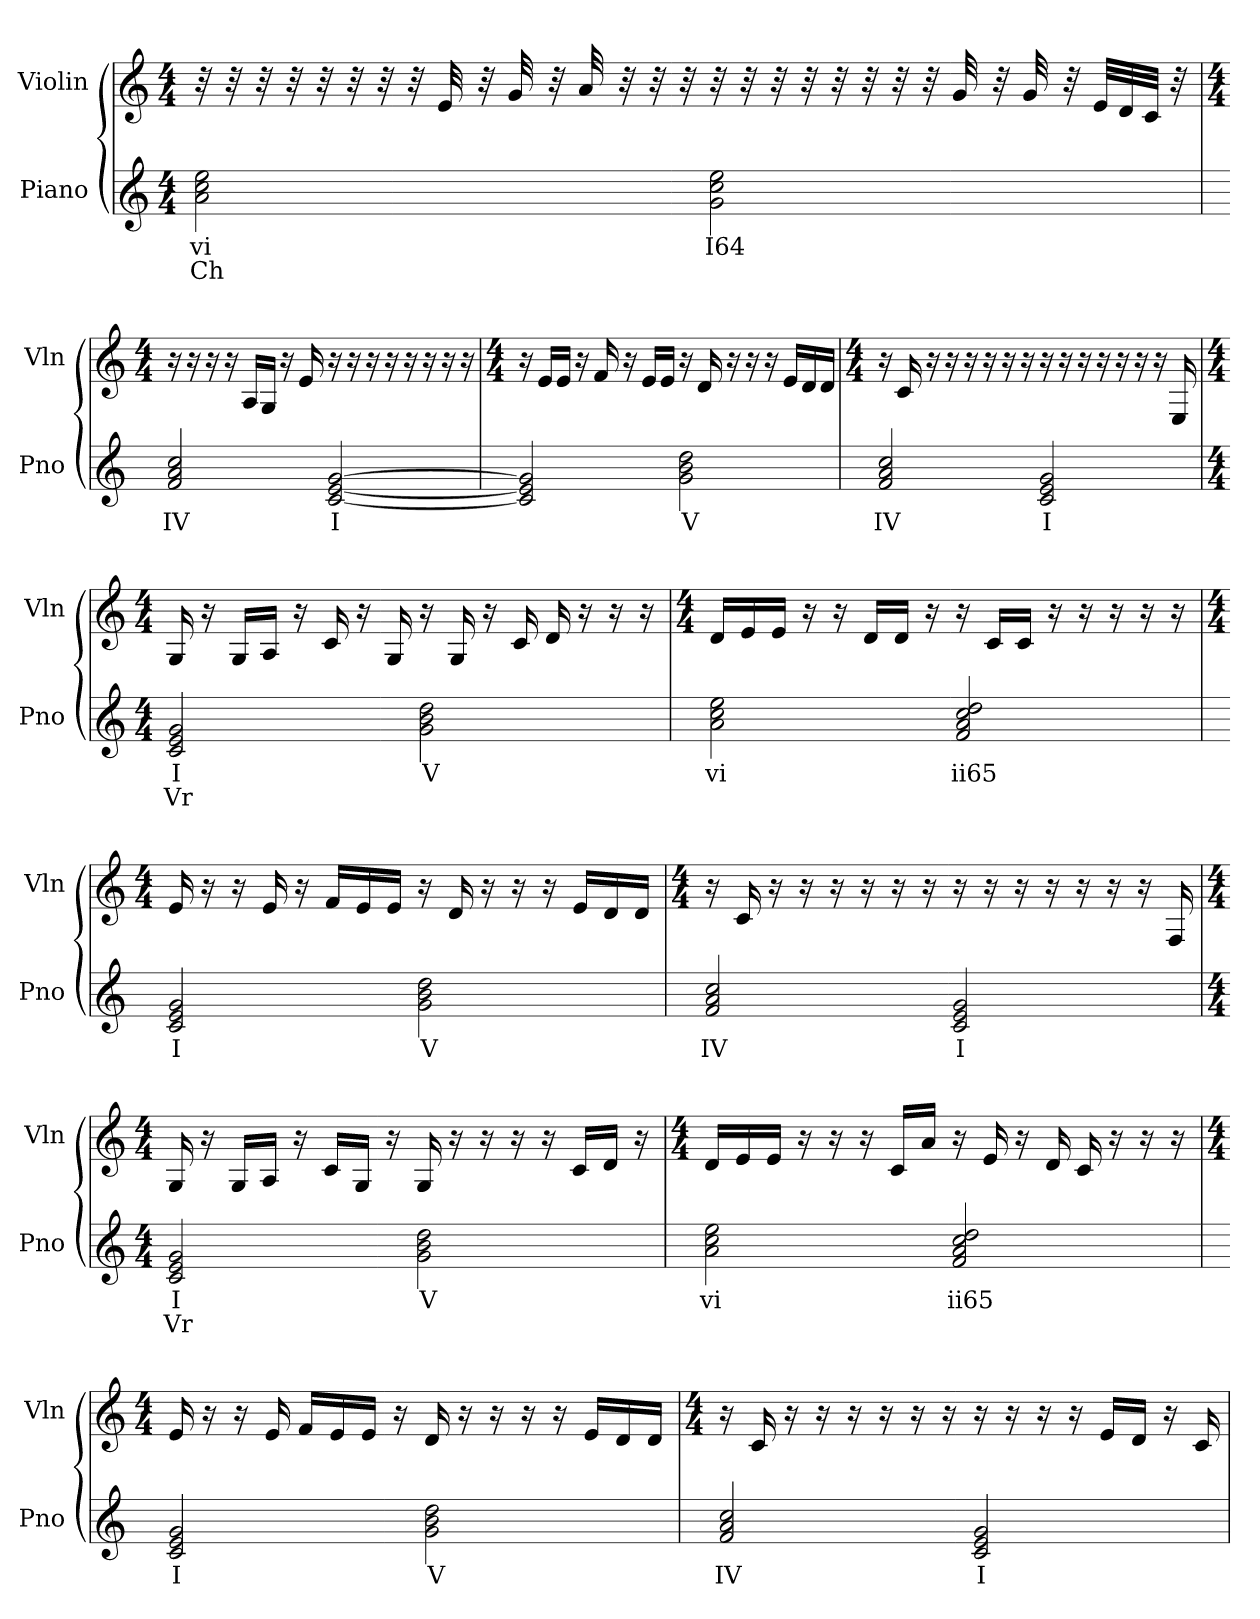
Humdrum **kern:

**kern	**text	**text	**kern
*part2	*part2	*part2	*part1
*staff2	*staff2	*staff2	*staff1
*I"Piano	*	*	*I"Violin
*I'Pno	*	*	*I'Vln
*k[]	*	*	*
*C:	*	*	*
*M4/4	*	*	*M4/4
=	=	=	=
2a 2cc 2ee	vi	Ch	32r
.	.	.	32r
.	.	.	32r
.	.	.	32r
.	.	.	32r
.	.	.	32r
.	.	.	32r
.	.	.	32r
.	.	.	32e
.	.	.	32r
.	.	.	32g
.	.	.	32r
.	.	.	32a
.	.	.	32r
.	.	.	32r
.	.	.	32r
2g 2cc 2ee	I64	.	32r
.	.	.	32r
.	.	.	32r
.	.	.	32r
.	.	.	32r
.	.	.	32r
.	.	.	32r
.	.	.	32r
.	.	.	32g
.	.	.	32r
.	.	.	32g
.	.	.	32r
.	.	.	32eLLL
.	.	.	32d
.	.	.	32cJJJ
.	.	.	32r
=	=	=	=
*k[]	*	*	*
*C:	*	*	*
*	*	*	*M4/4
2f 2a 2cc	IV	.	16r
.	.	.	16r
.	.	.	16r
.	.	.	16r
.	.	.	16ALL
.	.	.	16GJJ
.	.	.	16r
.	.	.	16e
[2c [2e [2g	I	.	16r
.	.	.	16r
.	.	.	16r
.	.	.	16r
.	.	.	16r
.	.	.	16r
.	.	.	16r
.	.	.	16r
=	=	=	=
*k[]	*	*	*
*C:	*	*	*
*	*	*	*M4/4
2c] 2e] 2g]	.	.	16r
.	.	.	16eLL
.	.	.	16eJJ
.	.	.	16r
.	.	.	16f
.	.	.	16r
.	.	.	16eLL
.	.	.	16eJJ
2g 2b 2dd	V	.	16r
.	.	.	16d
.	.	.	16r
.	.	.	16r
.	.	.	16r
.	.	.	16eLL
.	.	.	16d
.	.	.	16dJJ
=	=	=	=
*k[]	*	*	*
*C:	*	*	*
*	*	*	*M4/4
2f 2a 2cc	IV	.	16r
.	.	.	16c
.	.	.	16r
.	.	.	16r
.	.	.	16r
.	.	.	16r
.	.	.	16r
.	.	.	16r
2c 2e 2g	I	.	16r
.	.	.	16r
.	.	.	16r
.	.	.	16r
.	.	.	16r
.	.	.	16r
.	.	.	16r
.	.	.	16E
=	=	=	=
*k[]	*	*	*
*C:	*	*	*
*M4/4	*	*	*M4/4
2c 2e 2g	I	Vr	16G
.	.	.	16r
.	.	.	16GLL
.	.	.	16AJJ
.	.	.	16r
.	.	.	16c
.	.	.	16r
.	.	.	16G
2g 2b 2dd	V	.	16r
.	.	.	16G
.	.	.	16r
.	.	.	16c
.	.	.	16d
.	.	.	16r
.	.	.	16r
.	.	.	16r
=	=	=	=
*k[]	*	*	*
*C:	*	*	*
*	*	*	*M4/4
2a 2cc 2ee	vi	.	16dLL
.	.	.	16e
.	.	.	16eJJ
.	.	.	16r
.	.	.	16r
.	.	.	16dLL
.	.	.	16dJJ
.	.	.	16r
2f 2a 2cc 2dd	ii65	.	16r
.	.	.	16cLL
.	.	.	16cJJ
.	.	.	16r
.	.	.	16r
.	.	.	16r
.	.	.	16r
.	.	.	16r
=	=	=	=
*k[]	*	*	*
*C:	*	*	*
*	*	*	*M4/4
2c 2e 2g	I	.	16e
.	.	.	16r
.	.	.	16r
.	.	.	16e
.	.	.	16r
.	.	.	16fLL
.	.	.	16e
.	.	.	16eJJ
2g 2b 2dd	V	.	16r
.	.	.	16d
.	.	.	16r
.	.	.	16r
.	.	.	16r
.	.	.	16eLL
.	.	.	16d
.	.	.	16dJJ
=	=	=	=
*k[]	*	*	*
*C:	*	*	*
*	*	*	*M4/4
2f 2a 2cc	IV	.	16r
.	.	.	16c
.	.	.	16r
.	.	.	16r
.	.	.	16r
.	.	.	16r
.	.	.	16r
.	.	.	16r
2c 2e 2g	I	.	16r
.	.	.	16r
.	.	.	16r
.	.	.	16r
.	.	.	16r
.	.	.	16r
.	.	.	16r
.	.	.	16F
=	=	=	=
*k[]	*	*	*
*C:	*	*	*
*M4/4	*	*	*M4/4
2c 2e 2g	I	Vr	16G
.	.	.	16r
.	.	.	16GLL
.	.	.	16AJJ
.	.	.	16r
.	.	.	16cLL
.	.	.	16GJJ
.	.	.	16r
2g 2b 2dd	V	.	16G
.	.	.	16r
.	.	.	16r
.	.	.	16r
.	.	.	16r
.	.	.	16cLL
.	.	.	16dJJ
.	.	.	16r
=	=	=	=
*k[]	*	*	*
*C:	*	*	*
*	*	*	*M4/4
2a 2cc 2ee	vi	.	16dLL
.	.	.	16e
.	.	.	16eJJ
.	.	.	16r
.	.	.	16r
.	.	.	16r
.	.	.	16cLL
.	.	.	16aJJ
2f 2a 2cc 2dd	ii65	.	16r
.	.	.	16e
.	.	.	16r
.	.	.	16d
.	.	.	16c
.	.	.	16r
.	.	.	16r
.	.	.	16r
=	=	=	=
*k[]	*	*	*
*C:	*	*	*
*	*	*	*M4/4
2c 2e 2g	I	.	16e
.	.	.	16r
.	.	.	16r
.	.	.	16e
.	.	.	16fLL
.	.	.	16e
.	.	.	16eJJ
.	.	.	16r
2g 2b 2dd	V	.	16d
.	.	.	16r
.	.	.	16r
.	.	.	16r
.	.	.	16r
.	.	.	16eLL
.	.	.	16d
.	.	.	16dJJ
=	=	=	=
*k[]	*	*	*
*C:	*	*	*
*	*	*	*M4/4
2f 2a 2cc	IV	.	16r
.	.	.	16c
.	.	.	16r
.	.	.	16r
.	.	.	16r
.	.	.	16r
.	.	.	16r
.	.	.	16r
2c 2e 2g	I	.	16r
.	.	.	16r
.	.	.	16r
.	.	.	16r
.	.	.	16eLL
.	.	.	16dJJ
.	.	.	16r
.	.	.	16c
=	=	=	=
*-	*-	*-	*-
